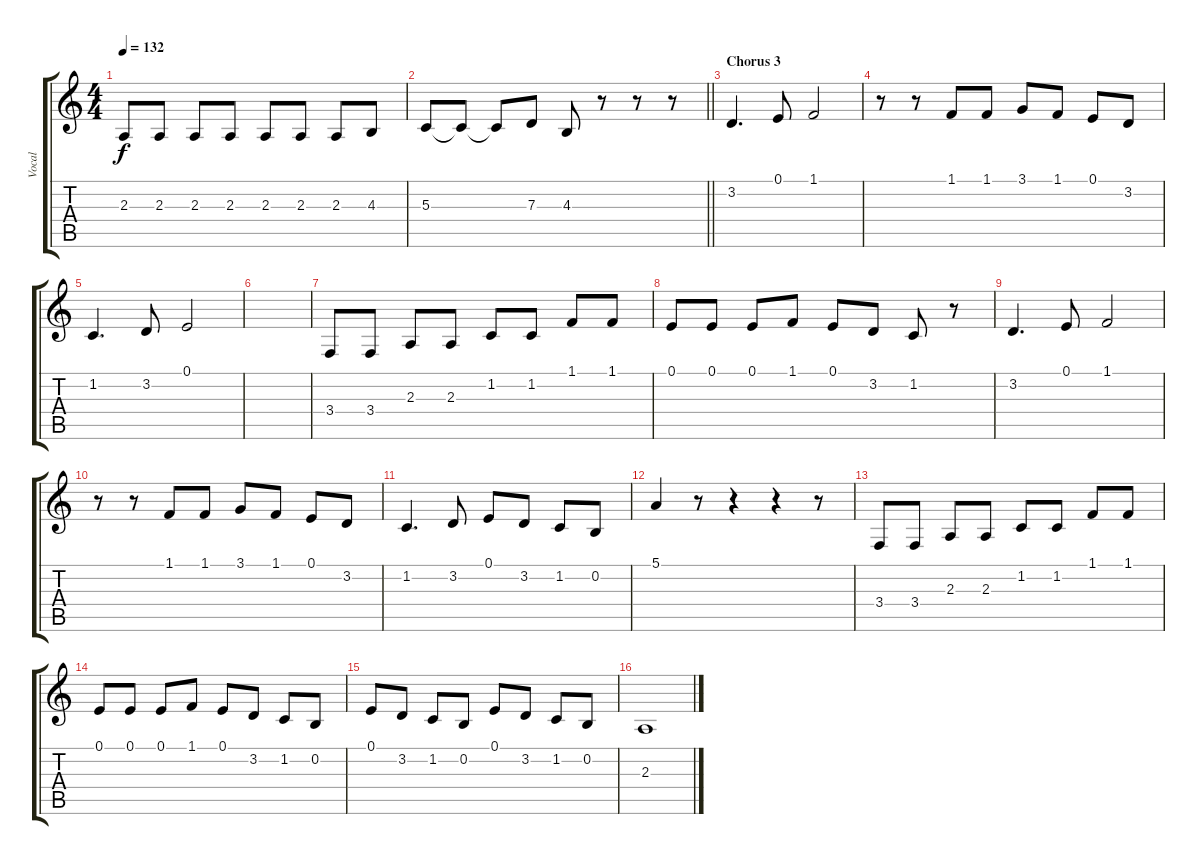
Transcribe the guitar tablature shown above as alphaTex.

\track ("Vocal" "Vocal") {instrument lead6voice}
\staff {score tabs}
\tuning (E4 B3 G3 D3 A2 E2) {hide}
\ts (4 4)
\tempo 132
\clef g2
\ks c
2.3.8{dy f} 2.3.8 2.3.8 2.3.8 2.3.8 2.3.8 2.3.8 4.3.8 |
\barLineRight lightlight
5.3.8 5.3{t}.8 5.3{t}.8 7.3.8 4.3.8 r.8 r.8 r.8 |
\section ("" "Chorus 3")
3.2.4{d} 0.1.8 1.1.2 |
r.8 r.8 1.1.8 1.1.8 3.1.8 1.1.8 0.1.8 3.2.8 |
1.2.4{d} 3.2.8 0.1.2 |
|
3.4.8 3.4.8 2.3.8 2.3.8 1.2.8 1.2.8 1.1.8 1.1.8 |
0.1.8 0.1.8 0.1.8 1.1.8 0.1.8 3.2.8 1.2.8 r.8 |
3.2.4{d} 0.1.8 1.1.2 |
r.8 r.8 1.1.8 1.1.8 3.1.8 1.1.8 0.1.8 3.2.8 |
1.2.4{d} 3.2.8 0.1.8 3.2.8 1.2.8 0.2.8 |
5.1.4 r.8 r.4 r.4 r.8 |
3.4.8 3.4.8 2.3.8 2.3.8 1.2.8 1.2.8 1.1.8 1.1.8 |
0.1.8 0.1.8 0.1.8 1.1.8 0.1.8 3.2.8 1.2.8 0.2.8 |
0.1.8 3.2.8 1.2.8 0.2.8 0.1.8 3.2.8 1.2.8 0.2.8 |
2.3.1
